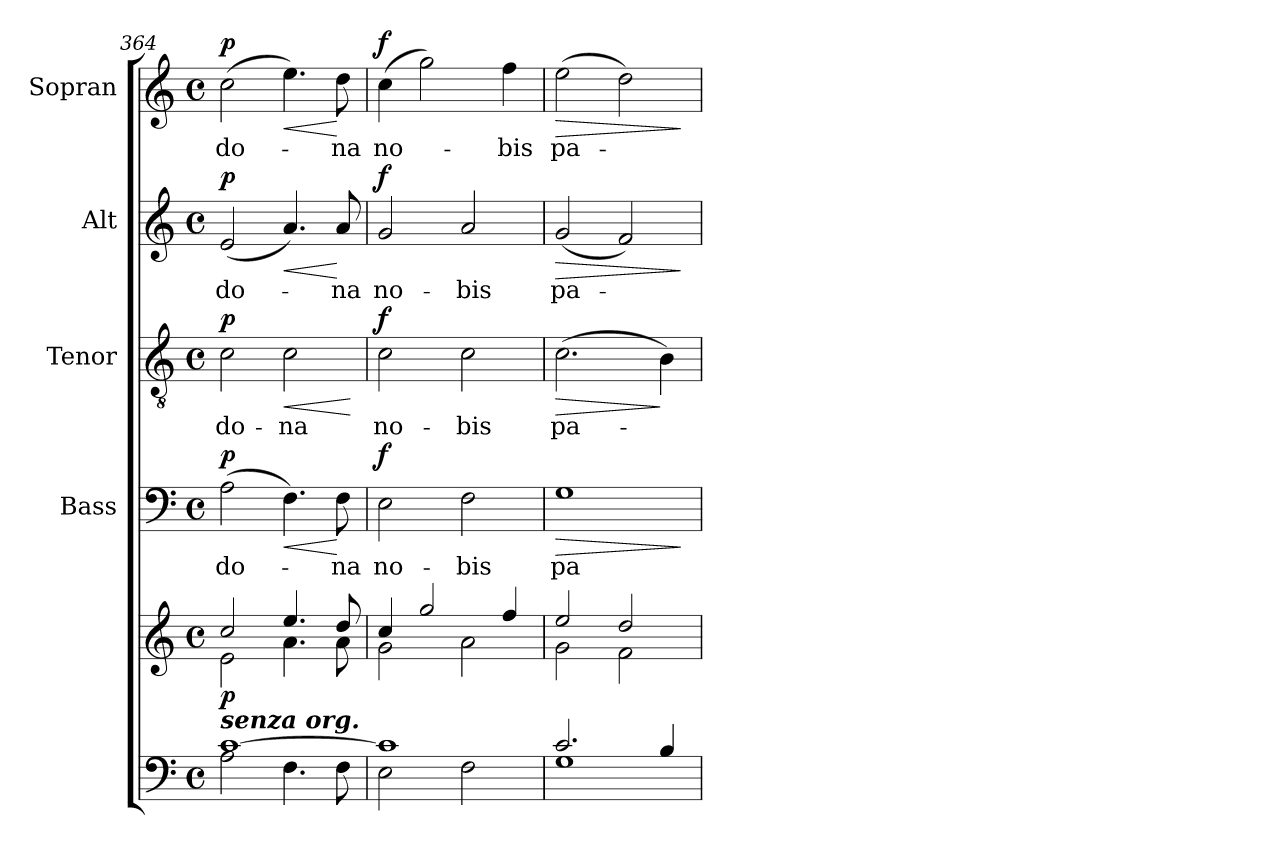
**kern	**kern	**dynam	**kern	**text	**dynam	**kern	**text	**dynam	**kern	**text	**dynam	**kern	**text	**dynam
*part5	*part5	*part5	*part4	*part4	*part4	*part3	*part3	*part3	*part2	*part2	*part2	*part1	*part1	*part1
*staff6	*staff5	*staff5/6	*staff4	*staff4	*staff4	*staff3	*staff3	*staff3	*staff2	*staff2	*staff2	*staff1	*staff1	*staff1
*	*	*	*I"Bass	*	*	*I"Tenor	*	*	*I"Alt	*	*	*I"Sopran	*	*
*	*	*	*I'B.	*	*	*I'T.	*	*	*I'A.	*	*	*I'S.	*	*
*clefF4	*clefG2	*	*clefF4	*	*	*clefGv2	*	*	*clefG2	*	*	*clefG2	*	*
*k[]	*k[]	*	*k[]	*	*	*k[]	*	*	*k[]	*	*	*k[]	*	*
*C:	*C:	*	*C:	*	*	*C:	*	*	*C:	*	*	*C:	*	*
*M4/4	*M4/4	*	*M4/4	*	*	*M4/4	*	*	*M4/4	*	*	*M4/4	*	*
*met(c)	*met(c)	*	*met(c)	*	*	*met(c)	*	*	*met(c)	*	*	*met(c)	*	*
=364	=364	=364	=364	=364	=364	=364	=364	=364	=364	=364	=364	=364	=364	=364
*^	*^	*	*	*	*	*	*	*	*	*	*	*	*	*
!	!	!LO:TX:b:Bi:t=senza org.	!	!	!	!	!	!	!	!	!	!	!	!	!	!
!	!	!	!	!LO:DY:b	!	!LO:LY:b	!LO:DY:a	!	!LO:LY:b	!LO:DY:a	!	!LO:LY:b	!LO:DY:a	!	!LO:LY:b	!LO:DY:a
[>1c	2A\	2cc/	2e\	p	(>2A\	do-	p	2c\	do-	p	(<2e/	do-	p	(>2cc\	do-	p
!	!	!	!	!	!	!	!LO:HP:b	!	!LO:LY:b	!LO:HP:b	!	!	!LO:HP:b	!	!	!LO:HP:b
.	4.F\	4.ee/	4.a\	.	4.F\)	.	<	2c\	-na	<	4.a/)	.	<	4.ee\)	.	<
!	!	!	!	!	!	!LO:LY:b	!	!	!	!	!	!LO:LY:b	!	!	!LO:LY:b	!
.	8F\	8dd/	8a\	.	8F\	-na	[	.	.	.	8a/	-na	[	8dd\	-na	[
*v	*v	*	*	*	*	*	*	*	*	*	*	*	*	*	*	*
*	*v	*v	*	*	*	*	*	*	*	*	*	*	*	*	*
.	.	.	.	.	.	.	.	[	.	.	.	.	.	.
=365	=365	=365	=365	=365	=365	=365	=365	=365	=365	=365	=365	=365	=365	=365
*^	*^	*	*	*	*	*	*	*	*	*	*	*	*	*
!	!	!	!	!	!	!LO:LY:b	!LO:DY:a	!	!LO:LY:b	!LO:DY:a	!	!LO:LY:b	!LO:DY:a	!	!LO:LY:b	!LO:DY:a
1c]	2E\	4cc/	2g\	.	2E\	no-	f	2c\	no-	f	2g/	no-	f	(>4cc\	no-	f
.	.	2gg/	.	.	.	.	.	.	.	.	.	.	.	2gg\)	.	.
!	!	!	!	!	!	!LO:LY:b	!	!	!LO:LY:b	!	!	!LO:LY:b	!	!	!	!
.	2F\	.	2a\	.	2F\	-bis	.	2c\	-bis	.	2a/	-bis	.	.	.	.
!	!	!	!	!	!	!	!	!	!	!	!	!	!	!	!LO:LY:b	!
.	.	4ff/	.	.	.	.	.	.	.	.	.	.	.	4ff\	-bis	.
=366	=366	=366	=366	=366	=366	=366	=366	=366	=366	=366	=366	=366	=366	=366	=366	=366
!	!	!	!	!	!	!LO:LY:b	!LO:HP:b	!	!LO:LY:b	!LO:HP:b	!	!LO:LY:b	!LO:HP:b	!	!LO:LY:b	!LO:HP:b
2.c/	1G	2ee/	2g\	.	1G	pa-	>	(>2.c\	pa-	>	(<2g/	pa-	>	(>2ee\	pa-	>
.	.	2dd/	2f\	.	.	.	.	.	.	.	2f/)	.	.	2dd\)	.	.
4B/	.	.	.	.	.	.	.	4B\)	.	]	.	.	.	.	.	.
*v	*v	*	*	*	*	*	*	*	*	*	*	*	*	*	*	*
*	*v	*v	*	*	*	*	*	*	*	*	*	*	*	*	*
.	.	.	.	.	]	.	.	.	.	.	]	.	.	]
=	=	=	=	=	=	=	=	=	=	=	=	=	=	=
*-	*-	*-	*-	*-	*-	*-	*-	*-	*-	*-	*-	*-	*-	*-
